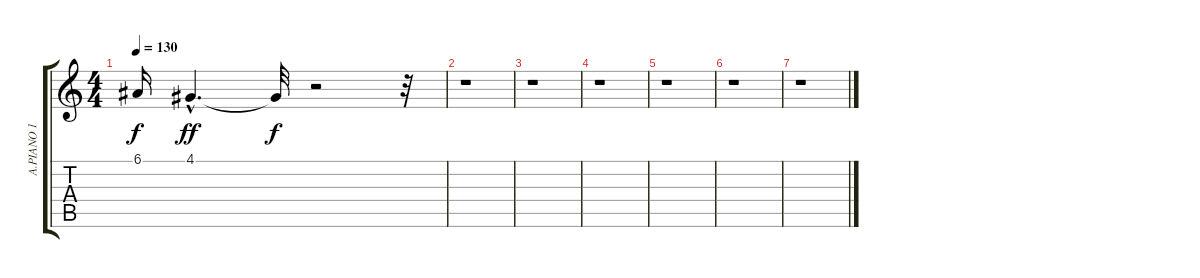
\track ("A.PIANO 1" "A.PIANO 1") {instrument acousticgrandpiano}
\staff {score tabs}
\tuning (E4 B3 G3 D3 A2 E2) {hide}
\ts (4 4)
\tempo 130
\clef g2
\ks c
6.1.16{dy f} 4.1{hac}.4{d dy ff} 4.1{t}.32{dy f} r.2 r.32 |
r.1 |
r.1 |
r.1 |
r.1 |
r.1 |
r.1
